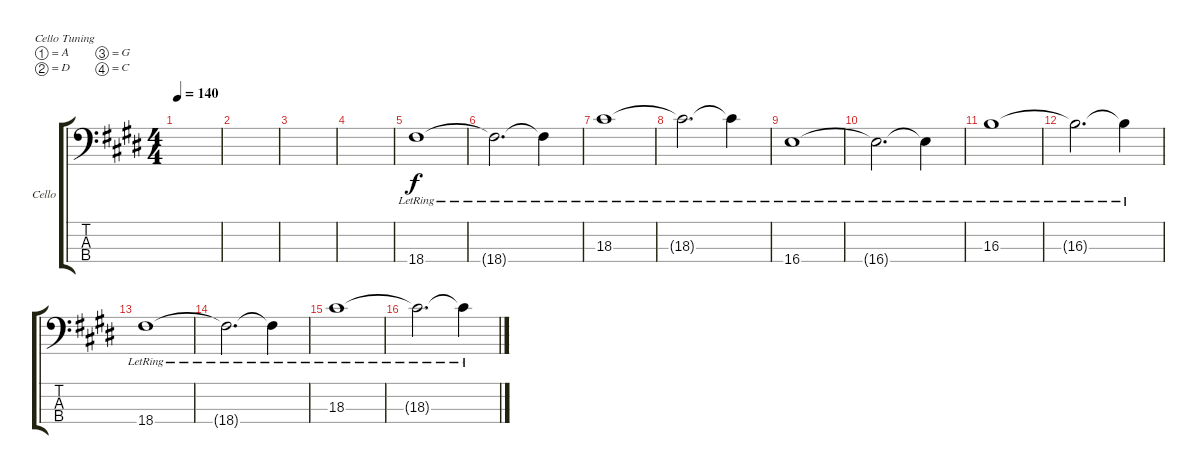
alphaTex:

\defaultSystemsLayout 4
\bracketExtendMode groupsimilarinstruments
\firstSystemTrackNameOrientation horizontal
\otherSystemsTrackNameOrientation horizontal
\track ("Cello" "Cello") {instrument cello}
\staff {score tabs}
\tuning (A3 D3 G2 C2)
\ts (4 4)
\tempo 140
\clef f4
\scale
0.333333
\ks e
|
\scale
0.333333 |
\scale
0.333333 |
\scale
0.333333 |
18.4{lr}.1 |
18.4{lr t}.2{d} 18.4{lr t}.4 |
18.3{lr}.1 |
18.3{lr t}.2{d} 18.3{lr t}.4 |
16.4{lr}.1 |
16.4{lr t}.2{d} 16.4{lr t}.4 |
16.3{lr}.1 |
16.3{lr t}.2{d} 16.3{lr t}.4 |
18.4{lr}.1 |
18.4{lr t}.2{d} 18.4{lr t}.4 |
18.3{lr}.1 |
18.3{lr t}.2{d} 18.3{lr t}.4
